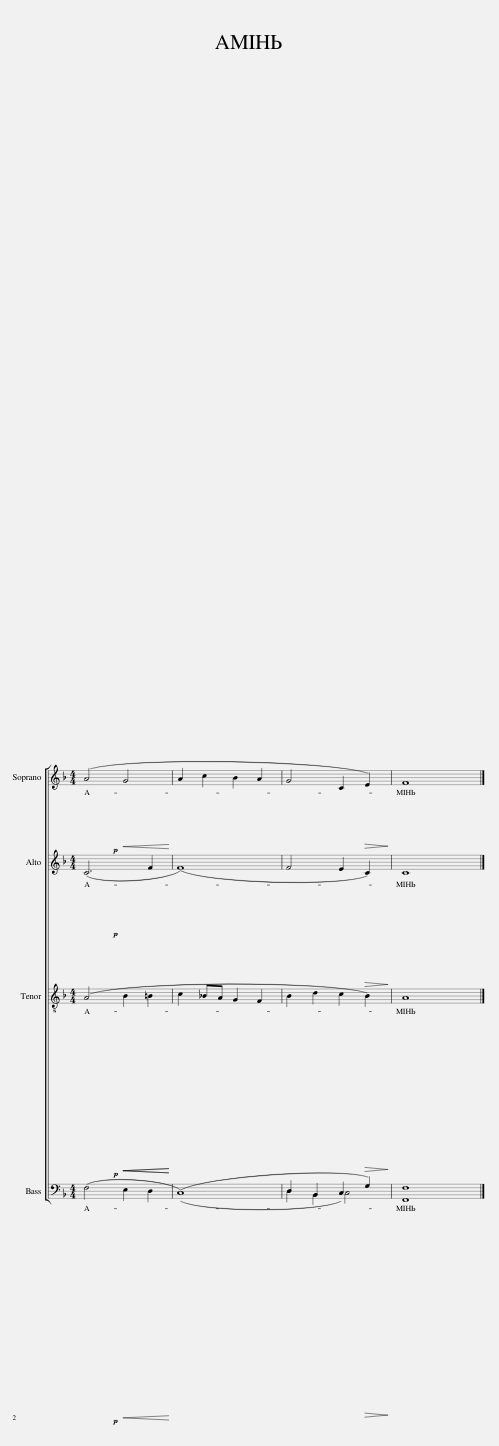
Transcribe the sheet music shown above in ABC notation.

X:1
%%score [ 1 2 3 ( 4 5 ) ]
L:1/8
M:4/4
I:linebreak $
K:F
V:1 treble
V:2 treble
V:3 treble-8
V:4 bass
V:5 bass
V:1
!p! (A4!<(! G4!<)! | A2 c2 B2 A2 | G4 C2!>(! E2)!>)! | F8 |] %4
V:2
!p! (C6 F2 | (F8) | F4 E2!>(! C2)!>)! | C8 |] %4
V:3
!p! (A4!<(!!<(! B2 =B2!<)!!<)! | c2 _BA G2 F2 | B2 d2 c2!>(! B2)!>)! | A8 |] %4
V:4
!p! (F,4!<(! E,2 D,2!<)! | ((C,8) | D,2 B,,2 C,2)!>(! G,2)!>)! | [F,,F,]8 |] %4
V:5
 x8 | x8 | D,2 B,,2 C,4 | x8 |] %4
